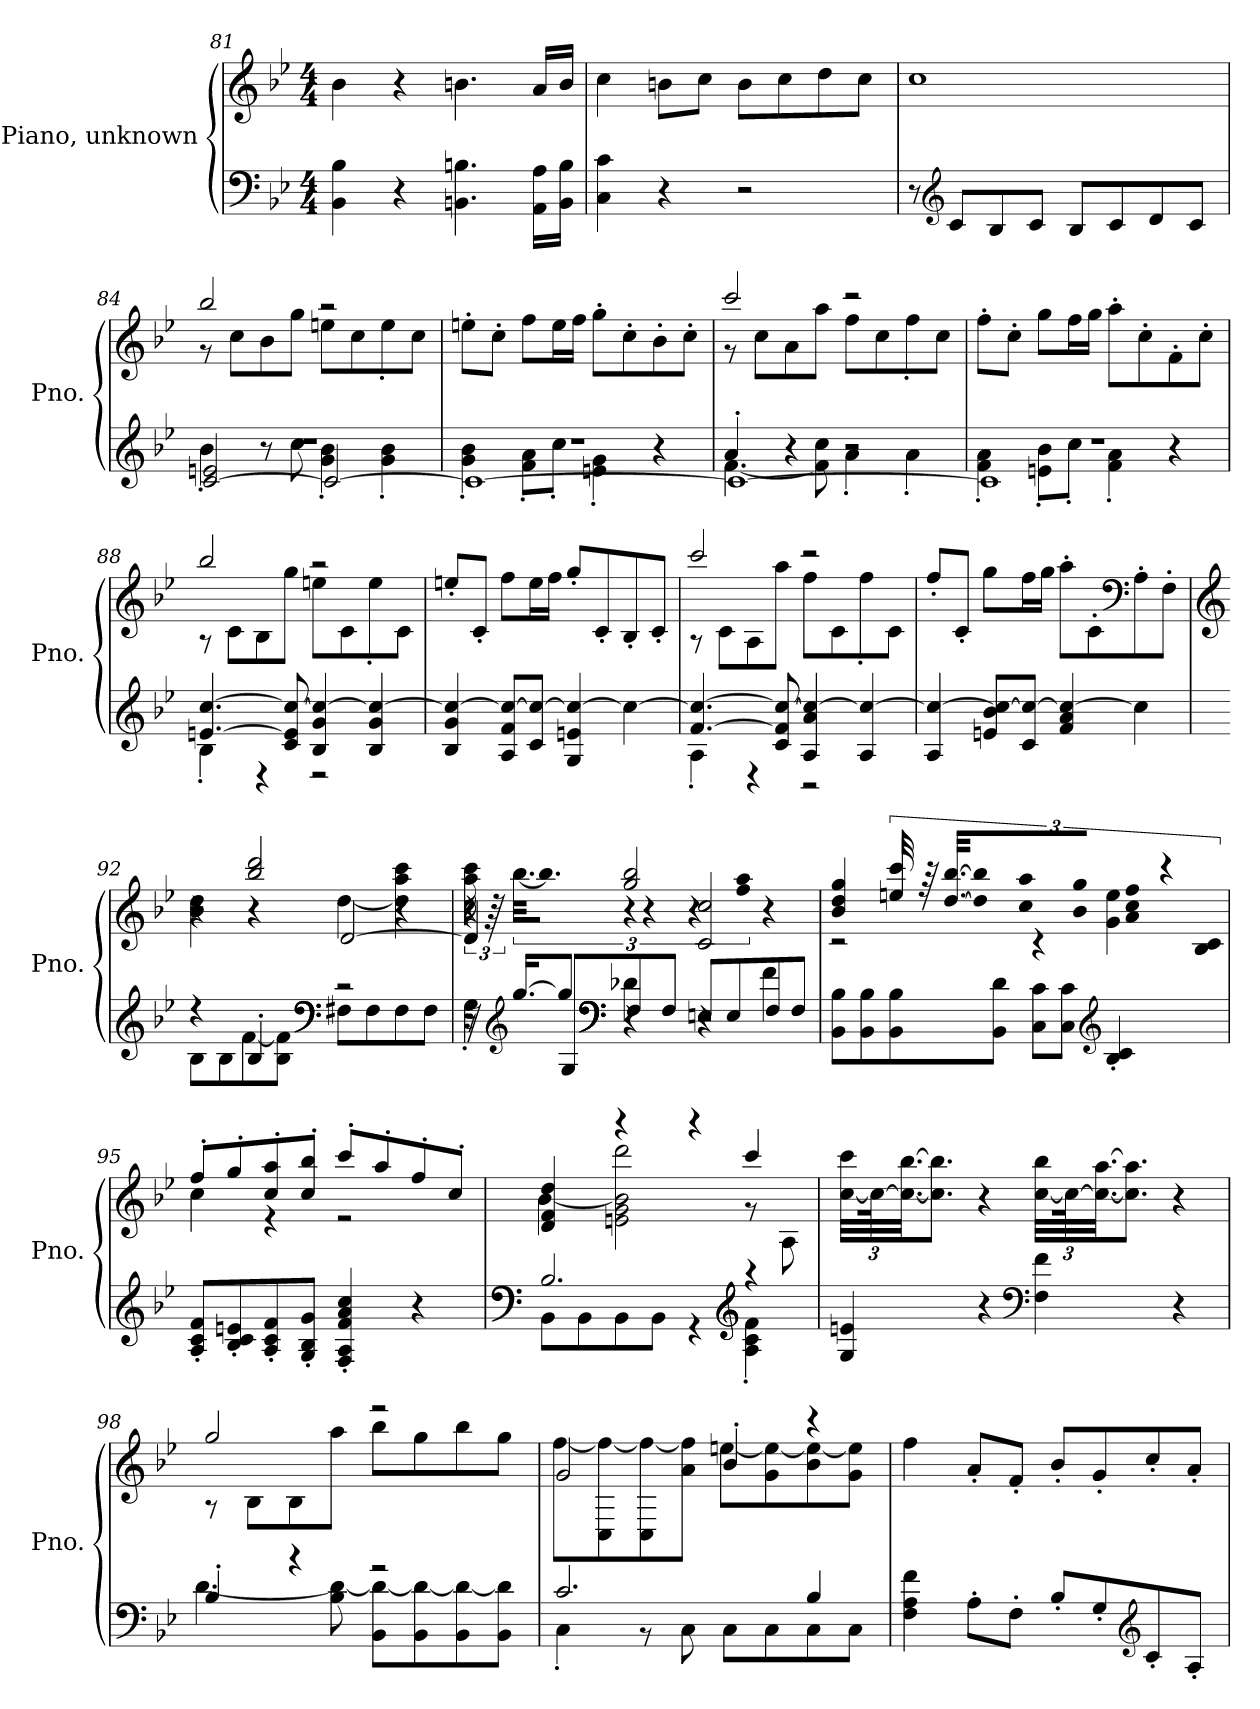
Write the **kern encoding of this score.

**kern	**kern
*part1	*part1
*staff2	*staff1
*I"Piano, unknown	*
*I'Pno.	*
*clefF4	*clefG2
*k[b-e-]	*k[b-e-]
*M4/4	*M4/4
=81	=81
4BB-\ 4B-\	4b-\
4r	4r
4.BBn\ 4.Bn\	4.bn\
16AA\ 16A\LL	16a/LL
16BB\ 16B\JJ	16b/JJ
!!LO:PB:g=z
=82	=82
4C\ 4c\	4cc\
4r	8bn\L
.	8cc\J
2r	8b\L
.	8cc\
.	8dd\
.	8cc\J
=83	=83
8r	1cc
*clefG2	*
8c/L	.
8B-/	.
8c/J	.
8B-/L	.
8c/	.
8d/	.
8c/J	.
=84	=84
*^	*^
*	*^	*	*
1r	4b-'\	[2c/ 2en/	2bb-/	8r
.	.	.	.	8cc\L
.	8r	.	.	8b-\
.	8cc\	.	.	8gg\J
.	4g\' 4b-\'	2c/_	2r	8een\L
.	.	.	.	8cc\
.	4g\' 4b-\'	.	.	8ee'\
.	.	.	.	8cc\J
*	*	*	*v	*v
=85	=85	=85	=85
1r	4g\' 4b-\'	1c_	8een'\L
.	.	.	8cc'\J
.	8f\' 8a\'L	.	8ff\L
.	8cc'\J	.	16ee\L
.	.	.	16ff\JJ
.	4en\' 4g\'	.	8gg'\L
.	.	.	8cc'\
.	4r	.	8b-'\
.	.	.	8cc'\J
!!LO:LB:g=z
=86	=86	=86	=86
*	*	*	*^
4a'/	[4.f\	1c_	2ccc/	8r
.	.	.	.	8cc\L
4r	.	.	.	8a\
.	8f\] 8cc\	.	.	8aa\J
2r	4a'\	.	2r	8ff\L
.	.	.	.	8cc\
.	4a'\	.	.	8ff'\
.	.	.	.	8cc\J
*	*	*	*v	*v
=87	=87	=87	=87
1r	4f\' 4a\'	1c]	8ff'\L
.	.	.	8cc'\J
.	8en\' 8b-\'L	.	8gg\L
.	8cc'\J	.	16ff\L
.	.	.	16gg\JJ
.	4f\' 4a\'	.	8aa'\L
.	.	.	8cc'\
.	4r	.	8f'\
.	.	.	8cc'\J
*	*v	*v	*
=88	=88	=88
*	*	*^
[4.en/ [4.cc/	4B-'\	2bb-/	8r
.	.	.	8c\L
.	4r	.	8B-\
8c/ 8e/] 8cc/_	.	.	8gg\J
4B-/ 4g/ 4cc/_	2r	2r	8een\L
.	.	.	8c\
4B-/ 4g/ 4cc/_	.	.	8ee'\
.	.	.	8c\J
*v	*v	*	*
*	*v	*v
=89	=89
4B-/ 4g/ 4cc/_	8een'/L
.	8c'/J
8A/ 8f/ 8cc/_L	8ff\L
8c/ 8cc/_J	16ee\L
.	16ff\JJ
4G/ 4en/ 4cc/_	8gg'/L
.	8c'/
4cc\_	8B-'/
.	8c'/J
!!LO:LB:g=z
=90	=90
*^	*^
[4.f/ 4.cc/_	4A'\	2ccc/	8r
.	.	.	8c\L
.	4r	.	8A\
8c/ 8f/] 8cc/_	.	.	8aa\J
4A/ 4a/ 4cc/_	2r	2r	8ff\L
.	.	.	8c\
4A/ 4cc/_	.	.	8ff'\
.	.	.	8c\J
*v	*v	*	*
*	*v	*v
=91	=91
4A/ 4cc/_	8ff'/L
.	8c'/J
8en/ 8b-/ 8cc/_L	8gg\L
8c/ 8cc/_J	16ff\L
.	16gg\JJ
4f/ 4a/ 4cc/_	8aa'\L
.	8c'\
*	*clefF4
4cc\]	8A'\
.	8F'\J
=92	=92
*	*clefG2
*^	*^
*	*	*	*^
4r	8B-\L	4r	4b-\ 4dd\	2r
.	8B-\	.	.	.
4B-'/	[8f\	2bb-/ 2ddd/	4r	.
.	8B-\ 8f\]J	.	.	.
*clefF4	*	*	*	*
2r	8F#X\L	.	[4dd\	[2d/
.	8F#\	.	.	.
.	8F#\	4r	4dd\] 4aa\ 4ccc\	.
.	8F#\J	.	.	.
!!LO:LB:g=z	!!	!!
=93	=93	=93	=93	=93
*	*^	*	*	*
32r	4G'\	8r	4r	48aa\ 48ccc\	4d/]
.	.	.	.	96r	.
*clefG2	*	*	*	*	*
[16.gg/KL	.	.	.	[48.bb-\KKL	.
.	.	.	.	8.bb-\J]	.
8gg/J]	.	8G/L	.	.	.
*clefF4	*	*	*	*	*
4r	4d-X\	8F/	2gg/ 2bb-/	4r	4r
.	.	8F/J	.	.	.
2r	4r	8En/L	.	4r	2c/ 2cc/
.	.	8E/	.	.	.
.	4f\	8F/	4r	4ff\ 4aa\	.
.	.	8F/J	.	.	.
*v	*v	*v	*	*	*
*	*	*v	*v
=94	=94	=94
8BB-\ 8B-\L	4b-/ 4dd/ 4gg/	2r
8BB-\ 8B-\	.	.
8BB-\ 8B-\	48een/ 48ccc/	.
.	96r	.
.	[48.dd/ [48.bb-/KLL	.
.	16dd/] 16bb-/]	.
8BB-\ 8d\J	16cc/ 16aa/	.
.	16b-/ 16gg/JJ	.
8C\ 8c\L	4a/ 4cc/ 4ff/	4r
8C\ 8c\J	.	.
*clefG2	*	*
4B-/' 4c/'	8r	4g\ 4ee\
.	8B-/ 8c/	.
!!LO:LB:g=z	!!
=95	=95	=95
8A/' 8c/' 8f/'L	8ff'/L	4cc\
8B-/' 8c/' 8en/'	8gg'/	.
8A/' 8c/' 8f/'	8cc/' 8aa/'	4r
8G/' 8B-/' 8g/'J	8cc/' 8bb-/'J	.
4F/' 4A/' 4f/' 4a/' 4cc/'	8ccc'/L	2r
.	8aa'/	.
4r	8ff'/	.
.	8cc'/J	.
=96	=96	=96
*clefF4	*	*
*^	*	*
2.B-/	8BB-\L	4d/ 4f/ 4dd/	[4b-\
.	8BB-\	.	.
.	8BB-\	4r	2en\ 2g\ 2b-\] 2ddd\
.	8BB-\J	.	.
.	4r	4r	.
*clefG2	*	*	*
4r	4A\' 4c\' 4f\'	4ccc/	8r
.	.	.	8A\
*v	*v	*	*
*	*v	*v
=97	=97
*	*Xbrackettup
4G/ 4en/	[48cc\ 48ccc\LLL
.	96cc\K_
.	48.cc\_ [48.bb-\JJ
.	8.cc\] 8.bb-\]J
4r	4r
*clefF4	*
4F\ 4f\	[48cc\ 48bb-\LLL
.	96cc\K_
.	48.cc\_ [48.aa\JJ
.	8.cc\] 8.aa\]J
4r	4r
!!LO:LB:g=z
=98	=98
*^	*^
4B-'/	[4.d\	2gg/	8r
.	.	.	8B-\L
4r	.	.	8B-\
.	8B-\ 8d\_	.	8aa\J
2r	8BB-\ 8d\_L	2r	8bb-\L
.	8BB-\ 8d\_	.	8gg\
.	8BB-\ 8d\_	.	8bb-\
.	8BB-\ 8d\]J	.	8gg\J
=99	=99	=99	=99
2.c/	4C'\	2g/	[8ff\L
.	.	.	8C\ 8ff\_
.	8r	.	8C\ 8ff\_
.	8C\	.	8a\ 8ff\]J
.	8C\L	4b-'/	[8een\L
.	8C\	.	8g\ 8ee\_
4B-/	8C\	4r	8b-\ 8ee\_
.	8C\J	.	8g\ 8ee\]J
*v	*v	*	*
*	*v	*v
=100	=100
4F\ 4A\ 4f\	4ff\
8A'\L	8a'/L
8F'\J	8f'/J
8B-'/L	8b-'/L
8G'/	8g'/
*clefG2	*
8c'/	8cc'/
8A'/J	8a'/J
=	=
*-	*-
